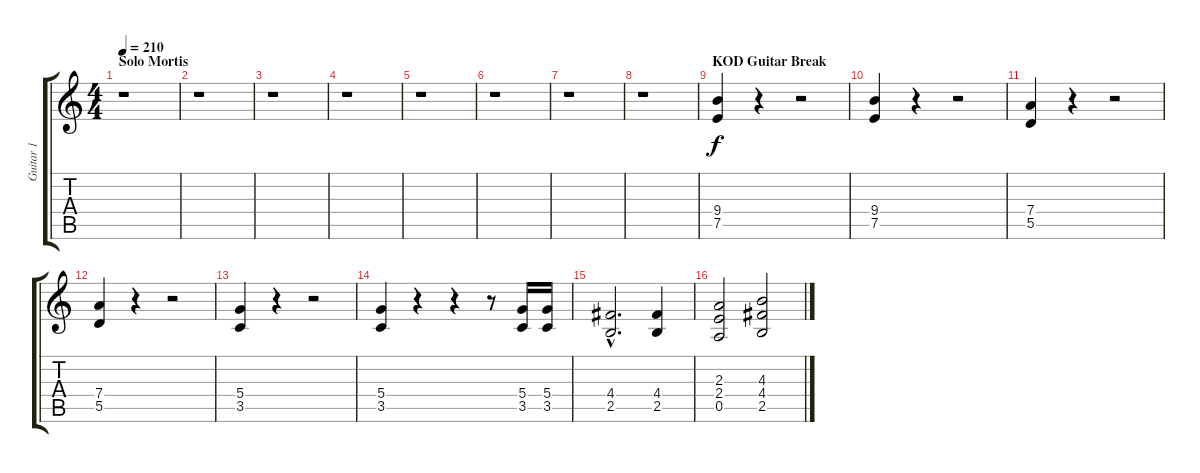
\track ("Guitar 1" "Guitar 1") {instrument distortionguitar}
\staff {score tabs}
\tuning (E4 B3 G3 D3 A2 E2) {hide}
\ts (4 4)
\section ("" "Solo Mortis")
\tempo 210
\clef g2
\ks c
r.1{dy f} |
r.1 |
r.1 |
r.1 |
r.1 |
r.1 |
r.1 |
r.1 |
\section ("" "KOD Guitar Break")
(9.4 7.5).4 r.4 r.2 |
(9.4 7.5).4 r.4 r.2 |
(7.4 5.5).4 r.4 r.2 |
(7.4 5.5).4 r.4 r.2 |
(5.4 3.5).4 r.4 r.2 |
(5.4 3.5).4 r.4 r.4 r.8 (5.4 3.5).16 (5.4 3.5).16 |
(4.4{hac} 2.5{hac}).2{d} (4.4 2.5).4 |
(2.3 2.4 0.5).2 (4.3 4.4 2.5).2
